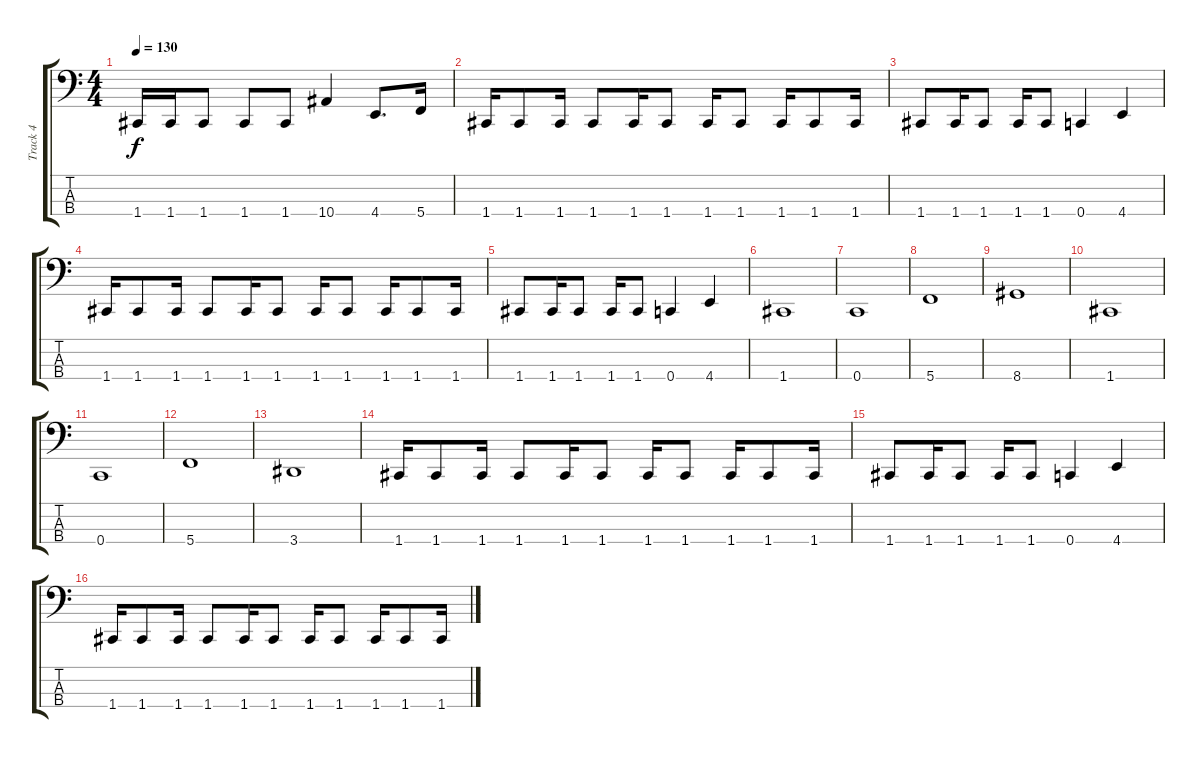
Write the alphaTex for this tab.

\track ("Track 4" "Track 4") {instrument electricbassfinger}
\staff {score tabs}
\tuning (F2 C2 G1 C1) {hide}
\ts (4 4)
\tempo 130
\clef f4
\ks c
1.4{t}.16{dy f} 1.4.16 1.4.8 1.4.8 1.4.8 10.4.4 4.4.8{d} 5.4.16 |
1.4.16 1.4.8 1.4.16 1.4.8 1.4.16 1.4.8 1.4.16 1.4.8 1.4.16 1.4.8 1.4.16 |
1.4.8 1.4.16 1.4.8 1.4.16 1.4.8 0.4.4 4.4.4 |
1.4.16 1.4.8 1.4.16 1.4.8 1.4.16 1.4.8 1.4.16 1.4.8 1.4.16 1.4.8 1.4.16 |
1.4.8 1.4.16 1.4.8 1.4.16 1.4.8 0.4.4 4.4.4 |
1.4.1 |
0.4.1 |
5.4.1 |
8.4.1 |
1.4.1 |
0.4.1 |
5.4.1 |
3.4.1 |
1.4.16 1.4.8 1.4.16 1.4.8 1.4.16 1.4.8 1.4.16 1.4.8 1.4.16 1.4.8 1.4.16 |
1.4.8 1.4.16 1.4.8 1.4.16 1.4.8 0.4.4 4.4.4 |
1.4.16 1.4.8 1.4.16 1.4.8 1.4.16 1.4.8 1.4.16 1.4.8 1.4.16 1.4.8 1.4.16
